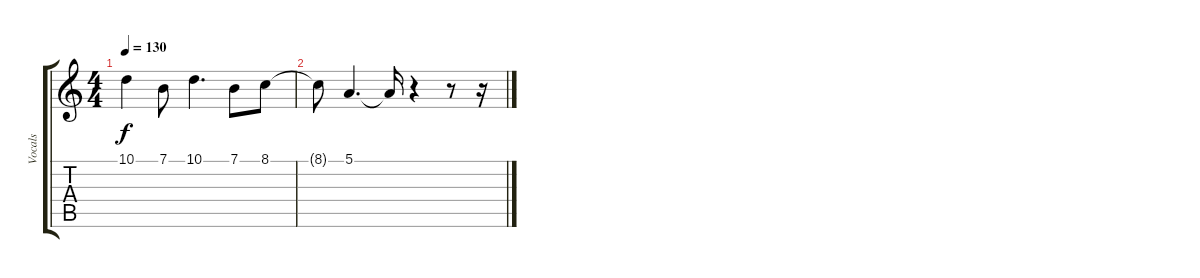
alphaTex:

\track ("Vocals" "Vocals") {instrument altosax}
\staff {score tabs}
\tuning (E4 B3 G3 D3 A2 E2) {hide}
\ts (4 4)
\tempo 130
\clef g2
\ks c
10.1{t}.4{dy f} 7.1.8 10.1.4{d} 7.1.8 8.1.8 |
8.1{t}.8 5.1.4{d} 5.1{t}.16 r.4 r.8 r.16
